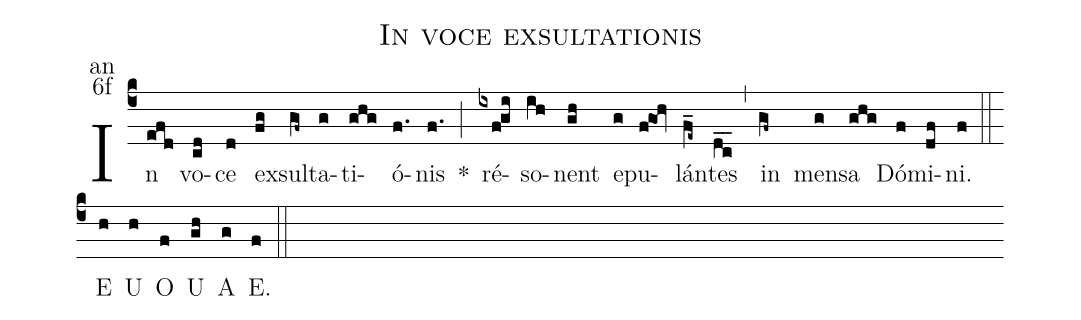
name:In voce exsultationis;
office-part:an;
mode:6f;
%%
(c4)
In(efd)
vo(cd)ce(d) % Zw&Fco2. E611 has vo(dc)ce(d), LAT15182 is different
ex(fg)sul(gf~)ta(g)ti(ghg)ó(f.)nis(f.) % E611&Zw variant, others have ex(f)sul(f) or ex(g)sul(g).
<sp>*</sp>(;)
ré(ixf!gi)so(ih)nent(gh) % no variants
e(g)pu(f@goh)lán(f_e~)tes(dc__) % all, Fco2 has lan(ffe) hence the episema
(,)
in(gf~) % E611&Zw variant (liq), close to LAT15182 (2 notes), against Fco2 (1 note)
men(g)sa(ghg) % no variants
Dó(f)mi(df)ni.(f) % E611 variant. Zw, Fco2 and LAT15182 have (ef). Minority variant kept for subjective musical reasons.
(::)
<eu> E(h) U(h) O(f) U(gh) A(g) E.(f) </eu>(::)
